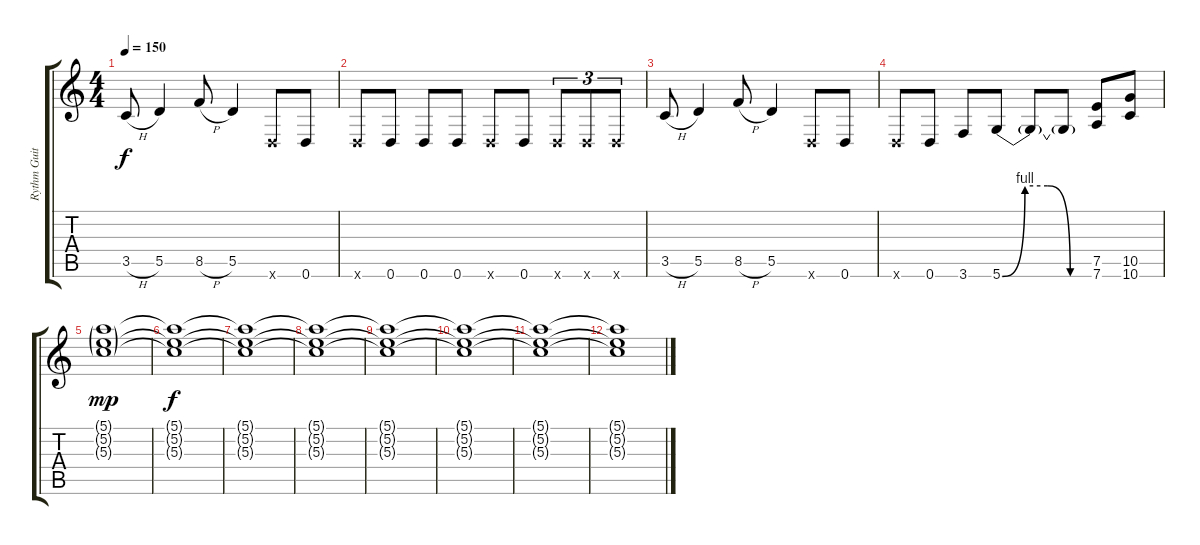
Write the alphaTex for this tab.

\track ("Rythm Guitar" "Rythm Guit") {instrument distortionguitar}
\staff {score tabs}
\tuning (E4 B3 G3 D3 A2 D2) {hide}
\ts (4 4)
\tempo 150
\clef g2
\ks c
3.5{h}.8{dy f} 5.5.4 8.5{h}.8 5.5.4 0.6{x}.8 0.6.8 |
0.6{x}.8 0.6.8 0.6.8 0.6.8 0.6{x}.8 0.6.8 0.6{x}.8{tu (3 2)} 0.6{x}.8{tu (3 2)} 0.6{x}.8{tu (3 2)} |
3.5{h}.8 5.5.4 8.5{h}.8 5.5.4 0.6{x}.8 0.6.8 |
0.6{x}.8 0.6.8 3.6.8 5.6{be (custom 0 0 15 4 30 4 45 0 60 0)}.8 5.6{t}.8 5.6{t}.8 (7.5 7.6).8 (10.5 10.6).8 |
(5.1{g} 5.2{g} 5.3{g}).1{dy mp} |
(5.1{t} 5.2{t} 5.3{t}).1{dy f} |
(5.1{t} 5.2{t} 5.3{t}).1 |
(5.1{t} 5.2{t} 5.3{t}).1{volume 0} |
(5.1{t} 5.2{t} 5.3{t}).1 |
(5.1{t} 5.2{t} 5.3{t}).1 |
(5.1{t} 5.2{t} 5.3{t}).1 |
(5.1{t} 5.2{t} 5.3{t}).1
